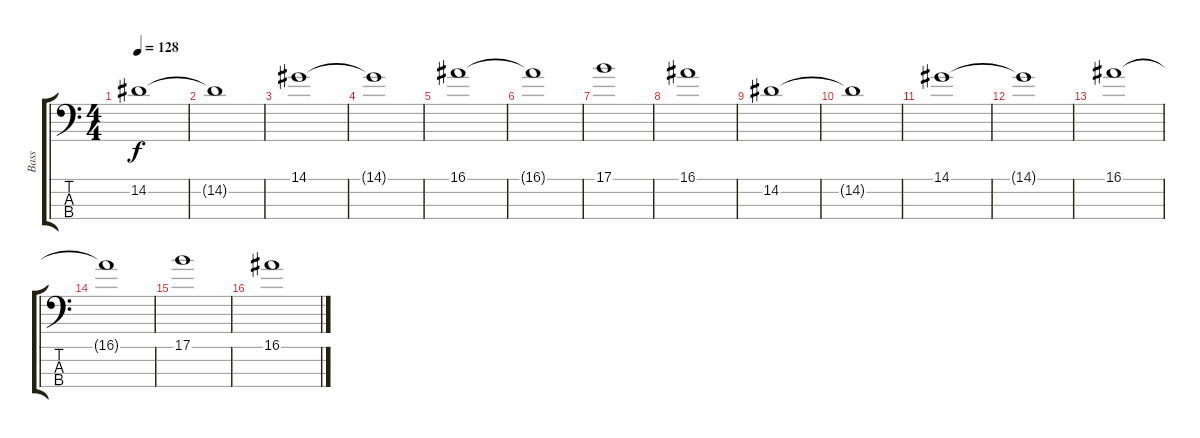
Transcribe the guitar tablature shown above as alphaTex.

\track ("Bass" "Bass") {instrument electricbassfinger}
\staff {score tabs}
\tuning (Gb2 Db2 Ab1 Eb1) {hide}
\ts (4 4)
\tempo 128
\clef f4
\ks c
14.2.1{dy f} |
14.2{t}.1 |
14.1.1 |
14.1{t}.1 |
16.1.1 |
16.1{t}.1 |
17.1.1 |
16.1.1 |
14.2.1 |
14.2{t}.1 |
14.1.1 |
14.1{t}.1 |
16.1.1 |
16.1{t}.1 |
17.1.1 |
16.1.1
